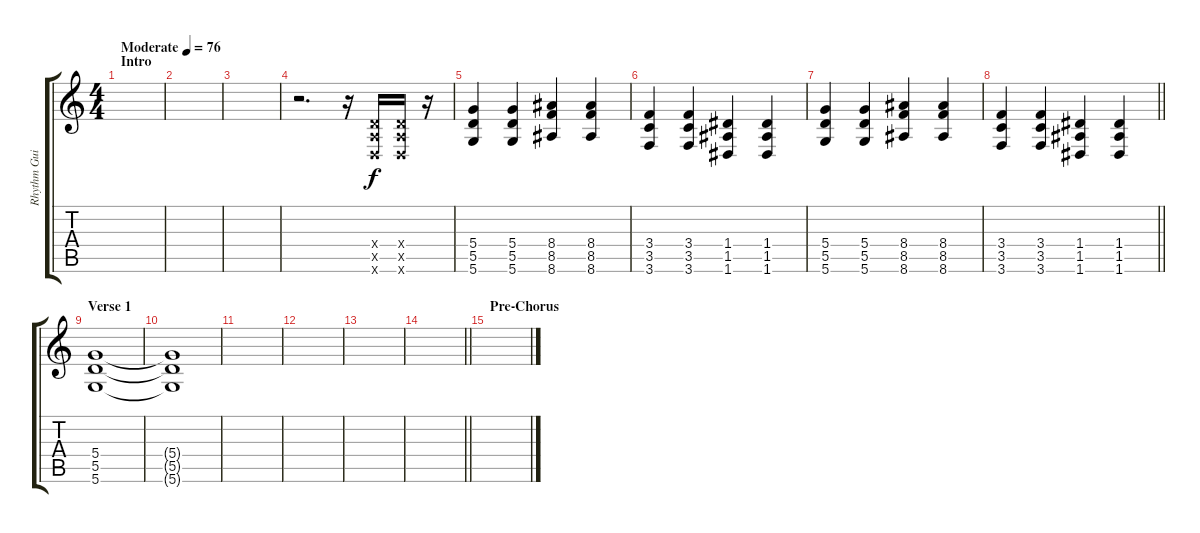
\track ("Rhythm Guitar" "Rhythm Gui") {instrument distortionguitar}
\staff {score tabs}
\tuning (E4 B3 G3 D3 A2 D2) {hide}
\ts (4 4)
\section ("" "Intro")
\tempo (76 "Moderate")
\clef g2
\ks c
|
|
|
r.2{d} r.16 (0.4{x} 0.5{x} 0.6{x}).16 (0.4{x} 0.5{x} 0.6{x}).16 r.16 |
(5.4 5.5 5.6).4 (5.4 5.5 5.6).4 (8.4 8.5 8.6).4 (8.4 8.5 8.6).4 |
(3.4 3.5 3.6).4 (3.4 3.5 3.6).4 (1.4 1.5 1.6).4 (1.4 1.5 1.6).4 |
(5.4 5.5 5.6).4 (5.4 5.5 5.6).4 (8.4 8.5 8.6).4 (8.4 8.5 8.6).4 |
\barLineRight lightlight
(3.4 3.5 3.6).4 (3.4 3.5 3.6).4 (1.4 1.5 1.6).4 (1.4 1.5 1.6).4 |
\section ("" "Verse 1")
(5.4 5.5 5.6).1 |
(5.4{t} 5.5{t} 5.6{t}).1 |
|
|
|
\barLineRight lightlight
|
\section ("" "Pre-Chorus")
